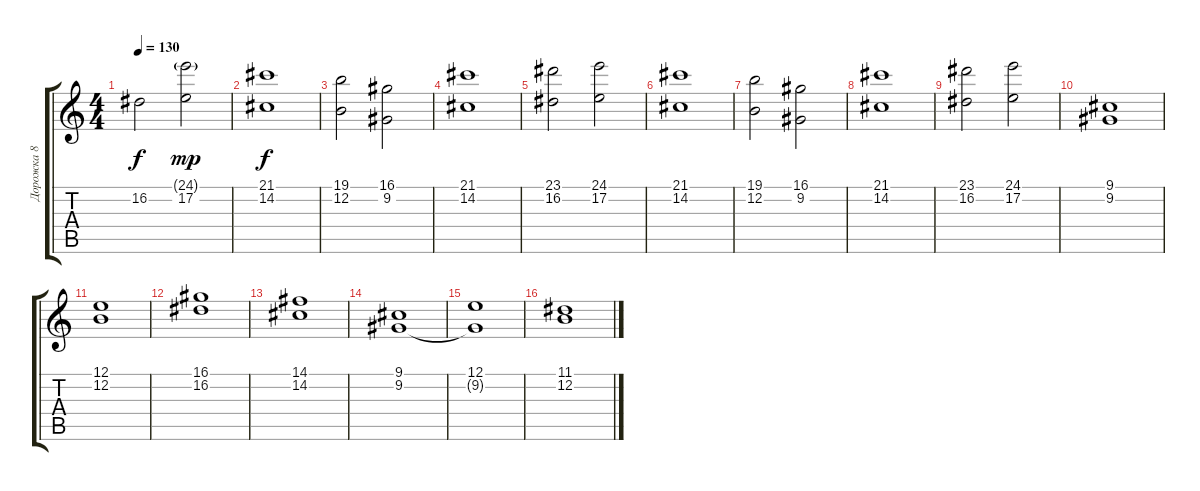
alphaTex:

\track ("Дорожка 8" "Дорожка 8") {instrument choiraahs}
\staff {score tabs}
\tuning (E4 B3 G3 D3 A2 E2) {hide}
\ts (4 4)
\tempo 130
\clef g2
\ks c
16.2{t}.2{dy f} (24.1{g} 17.2).2{dy mp} |
(21.1 14.2).1{dy f volume 13} |
(19.1 12.2).2 (16.1 9.2).2 |
(21.1 14.2).1 |
(23.1 16.2).2 (24.1 17.2).2 |
(21.1 14.2).1{volume 13} |
(19.1 12.2).2 (16.1 9.2).2 |
(21.1 14.2).1 |
(23.1 16.2).2 (24.1 17.2).2 |
(9.1 9.2).1 |
(12.1 12.2).1 |
(16.1 16.2).1 |
(14.1 14.2).1 |
(9.1 9.2).1 |
(12.1 9.2{t}).1 |
(11.1 12.2).1
